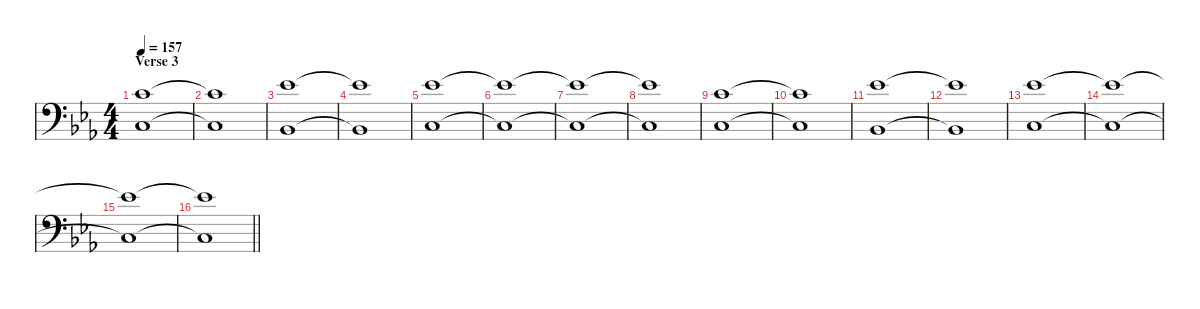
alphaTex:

\defaultSystemsLayout 4
\hideDynamics
\bracketExtendMode nobrackets
\singleTrackTrackNamePolicy hidden
\multiTrackTrackNamePolicy hidden
\firstSystemTrackNameMode fullname
\otherSystemsTrackNameOrientation horizontal
\track ("Strings" "vln.") {instrument stringensemble1}
\staff {score}
\tuning (E4 B3 G3 D3 A2 E2)
\ts (4 4)
\section ("" "Verse 3")
\tempo 157
\clef f4
\ks cminor
(5.3{acc forcenatural} 3.5{acc forcenatural}).1{dy f beam Down} |
(5.3{t acc forcenatural} 3.5{t acc forcenatural}).1{beam Down} |
(8.3{acc b} 1.5{acc b}).1{beam Down} |
(8.3{t acc b} 1.5{t acc b}).1{beam Down} |
(8.3{acc b} 3.5{acc forcenatural}).1{beam Down} |
(8.3{t acc b} 3.5{t acc forcenatural}).1{beam Down} |
(8.3{t acc b} 3.5{t acc forcenatural}).1{beam Down} |
(8.3{t acc b} 3.5{t acc forcenatural}).1{beam Down} |
(5.3{acc forcenatural} 3.5{acc forcenatural}).1{beam Down} |
(5.3{t acc forcenatural} 3.5{t acc forcenatural}).1{beam Down} |
(8.3{acc b} 1.5{acc b}).1{beam Down} |
(8.3{t acc b} 1.5{t acc b}).1{beam Down} |
(8.3{acc b} 3.5{acc forcenatural}).1{beam Down} |
(8.3{t acc b} 3.5{t acc forcenatural}).1{beam Down} |
(8.3{t acc b} 3.5{t acc forcenatural}).1{beam Down} |
\barLineRight lightlight
(8.3{t acc b} 3.5{t acc forcenatural}).1{beam Down}
